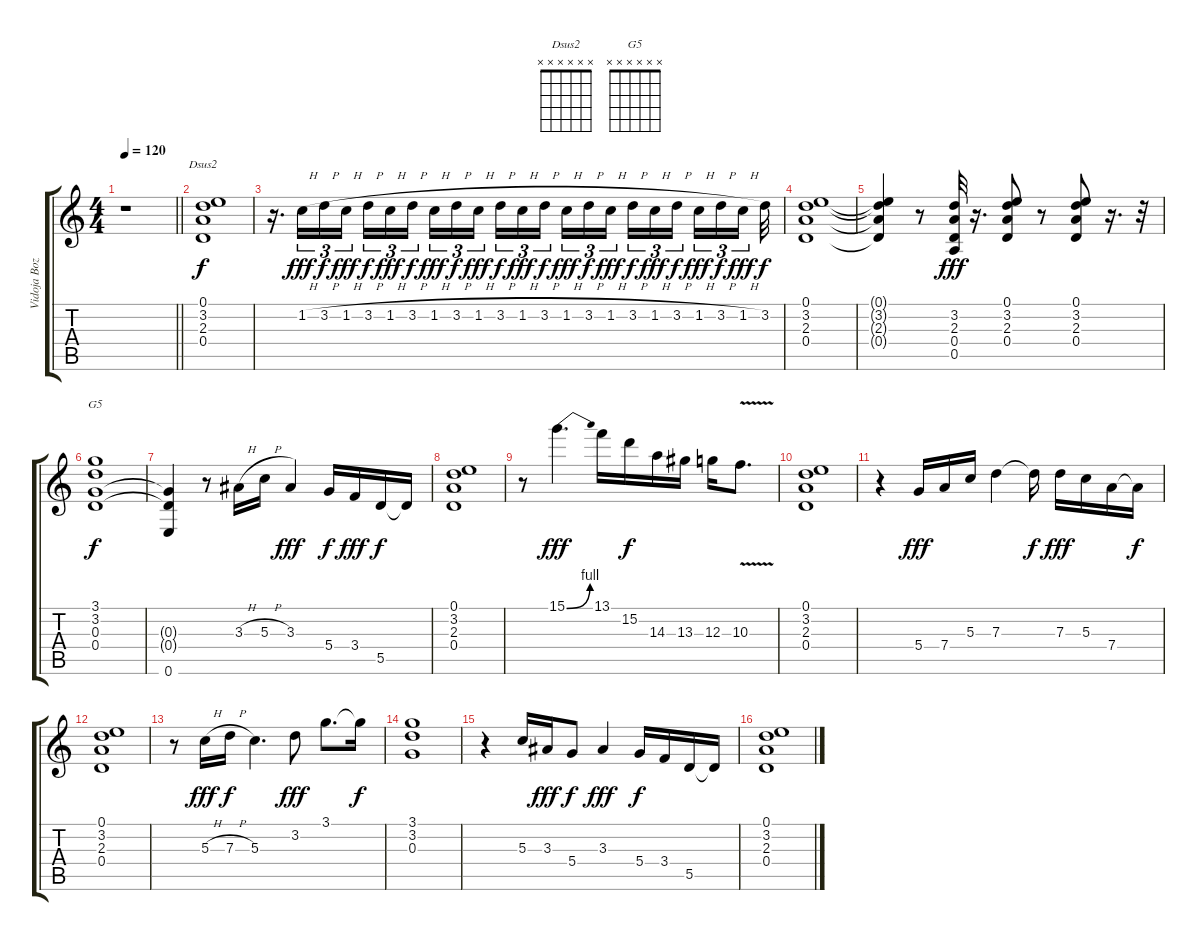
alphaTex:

\track ("Vidoja Bozinovic-Dzindzer-prateca gitara" "Vidoja Boz") {instrument distortionguitar}
\staff {score tabs}
\tuning (E4 B3 G3 D3 A2 E2) {hide}
\chord ("Dsus2" x x x x x x)
\chord ("G5" x x x x x x)
\ts (4 4)
\tempo 120
\clef g2
\barLineRight lightlight
\ks c
r.1{dy f} |
(0.1 3.2 2.3 0.4).1{ch "Dsus2"} |
r.16{d} 1.2{h}.16{tu (3 2) dy fff} 3.2{h}.16{tu (3 2) dy f} 1.2{h}.16{tu (3 2) dy fff beam splitsecondary} 3.2{h}.16{tu (3 2) dy f} 1.2{h}.16{tu (3 2) dy fff} 3.2{h}.16{tu (3 2) dy f beam splitsecondary} 1.2{h}.16{tu (3 2) dy fff} 3.2{h}.16{tu (3 2) dy f} 1.2{h}.16{tu (3 2) dy fff beam splitsecondary} 3.2{h}.16{tu (3 2) dy f} 1.2{h}.16{tu (3 2) dy fff} 3.2{h}.16{tu (3 2) dy f beam splitsecondary} 1.2{h}.16{tu (3 2) dy fff} 3.2{h}.16{tu (3 2) dy f} 1.2{h}.16{tu (3 2) dy fff beam splitsecondary} 3.2{h}.16{tu (3 2) dy f} 1.2{h}.16{tu (3 2) dy fff} 3.2{h}.16{tu (3 2) dy f beam splitsecondary} 1.2{h}.16{tu (3 2) dy fff} 3.2{h}.16{tu (3 2) dy f} 1.2{h}.16{tu (3 2) dy fff beam splitsecondary} 3.2.32{dy f} |
(0.1 3.2 2.3 0.4).1 |
(0.1{t} 3.2{t} 2.3{t} 0.4{t}).4 r.8 (3.2 2.3 0.4 0.5).32{dy fff} r.16{d} (0.1 3.2 2.3 0.4).8 r.8 (0.1 3.2 2.3 0.4).8 r.16{d} r.32 |
(3.1 3.2 0.3 0.4).1{ch "G5" dy f} |
(0.3{t} 0.4{t} 0.6).4 r.8 3.3{h}.16 5.3{h}.16 3.3.4{dy fff} 5.4.16{dy f} 3.4.16{dy fff} 5.5.16{dy f} 5.5{t}.16 |
(0.1 3.2 2.3 0.4).1 |
r.8 15.1{be (bend 0 0 60 4)}.4{d dy fff} 13.1.16 15.2.16{dy f} 14.3.16 13.3.16 12.3.16 10.3{v}.8{d} |
(0.1 3.2 2.3 0.4).1 |
r.4 5.4.16{dy fff} 7.4.16 5.3.16 7.3.4 7.3{t}.16{dy f} 7.3.16{dy fff} 5.3.16 7.4.16 7.4{t}.16{dy f} |
(0.1 3.2 2.3 0.4).1 |
r.8 5.3{h}.16{dy fff} 7.3{h}.16{dy f} 5.3.4{d} 3.2.8{dy fff} 3.1.8{d} 3.1{t}.16{dy f} |
(3.1 3.2 0.3).1 |
r.4 5.3.16 3.3.16{dy fff} 5.4.8{dy f} 3.3.4{dy fff} 5.4.16{dy f} 3.4.16 5.5.16 5.5{t}.16 |
(0.1 3.2 2.3 0.4).1
